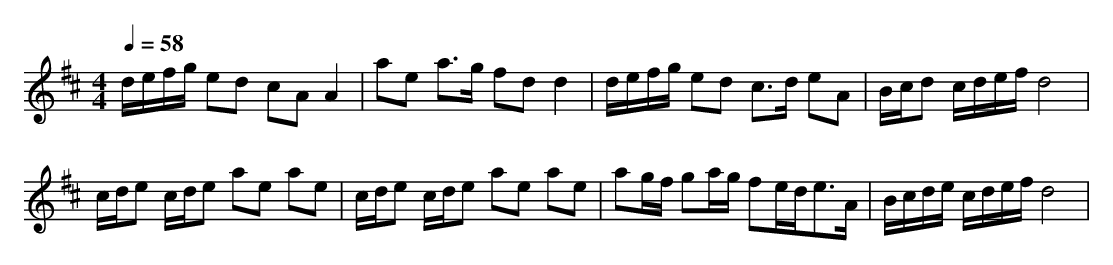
X:1
T:
M: 4/4
L: 1/8
Q:1/4=58
K:D % 2 sharps
d/2e/2f/2g/2 ed cA A2|ae a3/2g/2 fd d2|d/2e/2f/2g/2 ed c3/2d/2 eA|B/2c/2d c/2d/2e/2f/2 d4|
c/2d/2e c/2d/2e ae ae|c/2d/2e c/2d/2e ae ae|ag/2f/2 ga/2g/2 fe/2d<eA/2|B/2c/2d/2e/2 c/2d/2e/2f/2 d4|
